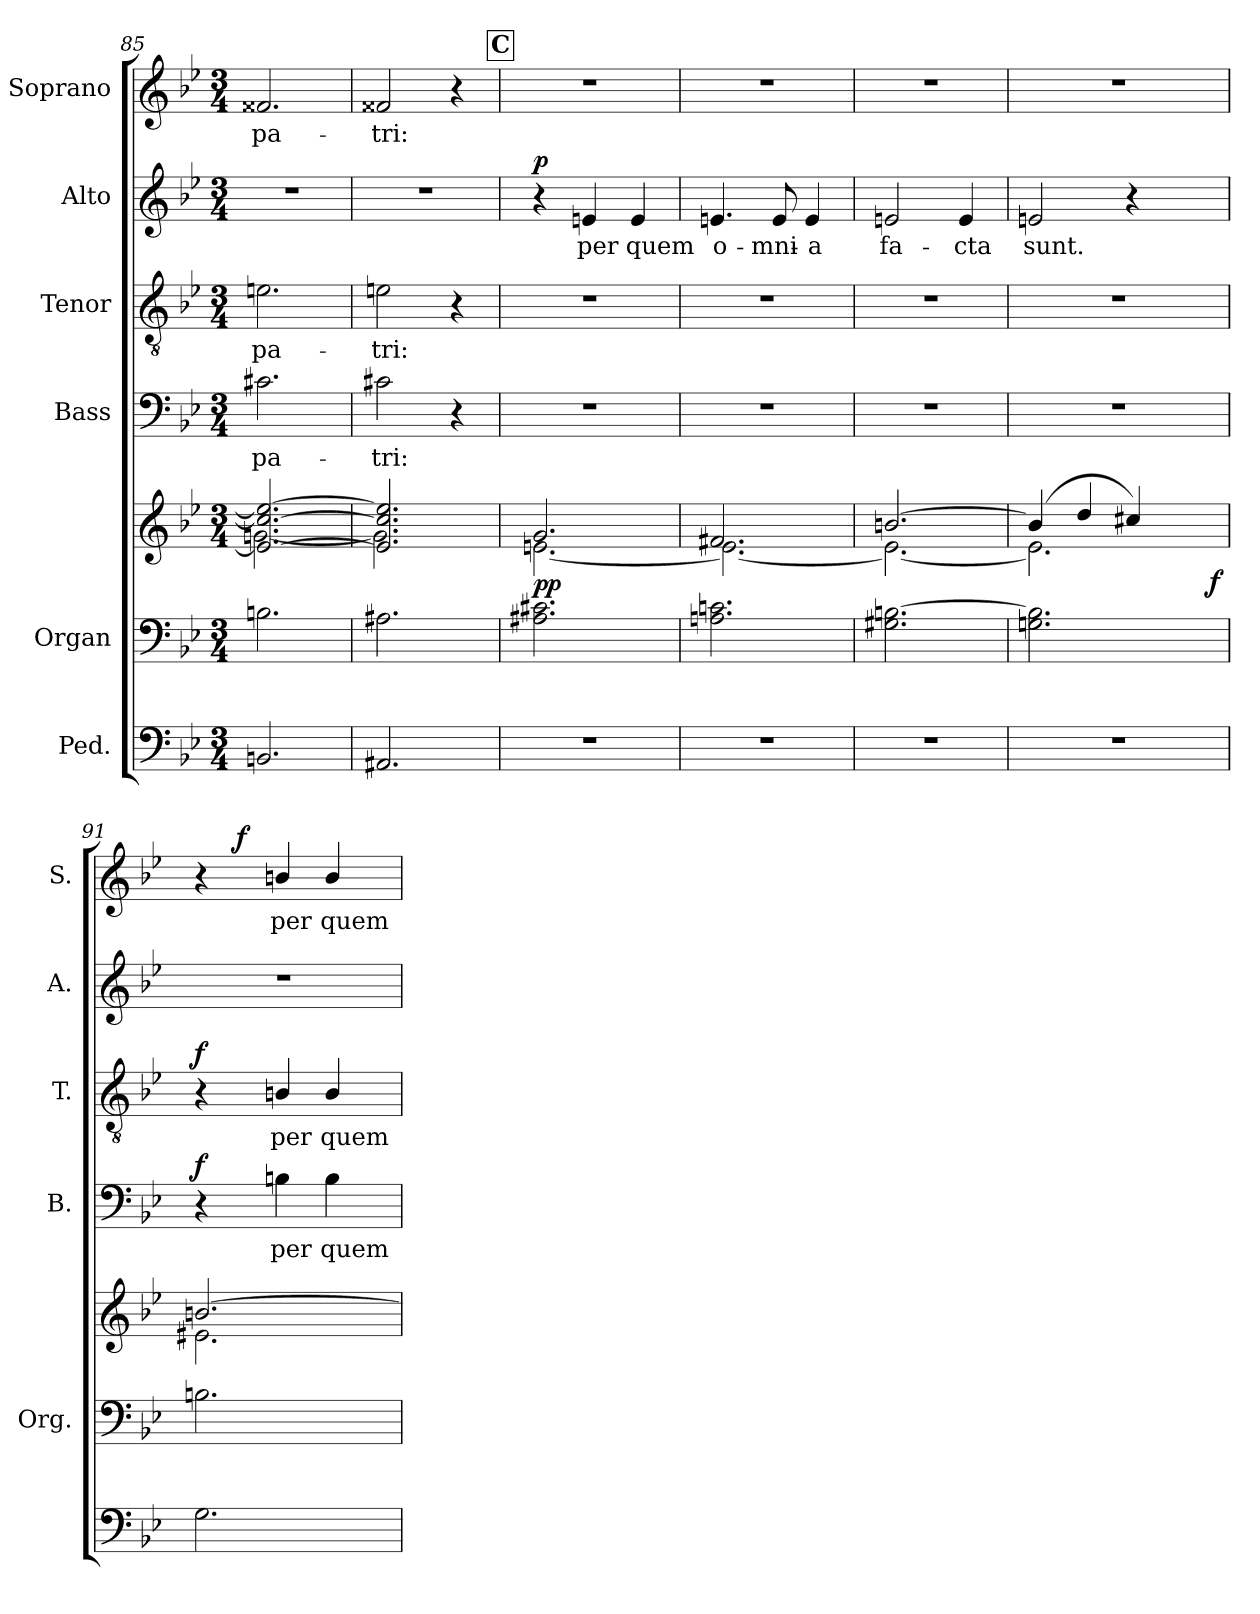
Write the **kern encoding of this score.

**kern	**kern	**kern	**dynam	**kern	**text	**dynam	**kern	**text	**dynam	**kern	**text	**dynam	**kern	**text	**dynam
*part6	*part5	*part5	*part5	*part4	*part4	*part4	*part3	*part3	*part3	*part2	*part2	*part2	*part1	*part1	*part1
*staff7	*staff6	*staff5	*staff5/6	*staff4	*staff4	*staff4	*staff3	*staff3	*staff3	*staff2	*staff2	*staff2	*staff1	*staff1	*staff1
*I"Ped.	*I"Organ	*	*	*I"Bass	*	*	*I"Tenor	*	*	*I"Alto	*	*	*I"Soprano	*	*
*	*I'Org.	*	*	*I'B.	*	*	*I'T.	*	*	*I'A.	*	*	*I'S.	*	*
*clefF4	*clefF4	*clefG2	*	*clefF4	*	*	*clefGv2	*	*	*clefG2	*	*	*clefG2	*	*
*	*	*	*	*	*	*	*ITrd7c12	*	*	*	*	*	*	*	*
*k[b-e-]	*k[b-e-]	*k[b-e-]	*	*k[b-e-]	*	*	*k[b-e-]	*	*	*k[b-e-]	*	*	*k[b-e-]	*	*
*B-:	*B-:	*B-:	*	*B-:	*	*	*B-:	*	*	*B-:	*	*	*B-:	*	*
*M3/4	*M3/4	*M3/4	*	*M3/4	*	*	*M3/4	*	*	*M3/4	*	*	*M3/4	*	*
=85	=85	=85	=85	=85	=85	=85	=85	=85	=85	=85	=85	=85	=85	=85	=85
*	*	*^	*	*	*	*	*	*	*	*	*	*	*	*	*
!	!	!	!	!	!	!LO:LY:b:color=#000000	!	!	!	!	!	!	!	!	!	!
!	!	!	!	!	!	!	!	!	!LO:LY:b:color=#000000	!	!LO:N:vis=1	!	!	!	!	!
!	!	!	!	!	!	!	!	!	!	!	!	!	!	!	!LO:LY:b:color=#000000	!
2.BBni/	2.Bni\	2.ei/_ 2.cc#i_ 2.eei_	[2.gni\	.	2.c#Xi\	pa-	.	2.Eni\	pa-	.	2.r	.	.	2.f##Xi/	pa-	.
=86	=86	=86	=86	=86	=86	=86	=86	=86	=86	=86	=86	=86	=86	=86	=86	=86
!	!	!	!	!	!	!LO:LY:b:color=#000000	!	!	!	!	!	!	!	!	!	!
!	!	!	!	!	!	!	!	!	!LO:LY:b:color=#000000	!	!LO:N:vis=1	!	!	!	!	!
!	!	!	!	!	!	!	!	!	!	!	!	!	!	!	!LO:LY:b:color=#000000	!
2.AA#Xi/	2.A#Xi\	2.ei/] 2.cc#i] 2.eei]	2.gi\]	.	2c#Xi\	-tri:	.	2Eni\	-tri:	.	2.r	.	.	2f##Xi/	-tri:	.
.	.	.	.	.	4r	.	.	4r	.	.	.	.	.	4r	.	.
!!LO:PB:g=z
!!LO:REH:place=s1:B:color=#000000:enc=box:fs=17.1408:t=C
=87	=87	=87	=87	=87	=87	=87	=87	=87	=87	=87	=87	=87	=87	=87	=87	=87
!LO:N:vis=1	!	!	!	!	!LO:N:vis=1	!	!	!LO:N:vis=1	!	!	!	!	!	!LO:N:vis=1	!	!
2.r	2.A#Xi\ 2.c#Xi	2.gi/	[2.eni\	pp	2.r	.	.	2.r	.	.	4r	.	p	2.r	.	.
!	!	!	!	!	!	!	!	!	!	!	!	!LO:LY:b:color=#000000	!	!	!	!
.	.	.	.	.	.	.	.	.	.	.	4eni/	per	.	.	.	.
!	!	!	!	!	!	!	!	!	!	!	!	!LO:LY:b:color=#000000	!	!	!	!
.	.	.	.	.	.	.	.	.	.	.	4ei/	quem	.	.	.	.
=88	=88	=88	=88	=88	=88	=88	=88	=88	=88	=88	=88	=88	=88	=88	=88	=88
!LO:N:vis=1	!	!	!	!	!LO:N:vis=1	!	!	!LO:N:vis=1	!	!	!	!	!	!	!	!
!	!	!	!	!	!	!	!	!	!	!	!	!LO:LY:b:color=#000000	!	!LO:N:vis=1	!	!
2.r	2.Ani\ 2.cni	2.f#Xi/	2.ei\_	.	2.r	.	.	2.r	.	.	4.eni/	o-	.	2.r	.	.
!	!	!	!	!	!	!	!	!	!	!	!	!LO:LY:b:color=#000000	!	!	!	!
.	.	.	.	.	.	.	.	.	.	.	8ei/	-mni-	.	.	.	.
!	!	!	!	!	!	!	!	!	!	!	!	!LO:LY:b:color=#000000	!	!	!	!
.	.	.	.	.	.	.	.	.	.	.	4ei/	-a	.	.	.	.
=89	=89	=89	=89	=89	=89	=89	=89	=89	=89	=89	=89	=89	=89	=89	=89	=89
!LO:N:vis=1	!	!	!	!	!LO:N:vis=1	!	!	!LO:N:vis=1	!	!	!	!	!	!	!	!
!	!	!	!	!	!	!	!	!	!	!	!	!LO:LY:b:color=#000000	!	!LO:N:vis=1	!	!
2.r	2.G#Xi\ [2.Bni	[2.bni/	2.ei\_	.	2.r	.	.	2.r	.	.	2eni/	fa-	.	2.r	.	.
!	!	!	!	!	!	!	!	!	!	!	!	!LO:LY:b:color=#000000	!	!	!	!
.	.	.	.	.	.	.	.	.	.	.	4ei/	-cta	.	.	.	.
=90	=90	=90	=90	=90	=90	=90	=90	=90	=90	=90	=90	=90	=90	=90	=90	=90
!LO:N:vis=1	!	!	!	!	!LO:N:vis=1	!	!	!LO:N:vis=1	!	!	!	!	!	!	!	!
!	!	!	!	!	!	!	!	!	!	!	!	!LO:LY:b:color=#000000	!	!LO:N:vis=1	!	!
*	*^	*	*	*	*	*	*	*	*	*	*	*	*	*	*	*
2.r	2.Gni\ 2.Bi]	2ryy	(4bi/]	2.ei\]	.	2.r	.	.	2.r	.	.	2eni/	sunt.	.	2.r	.	.
.	.	.	4ddi/	.	.	.	.	.	.	.	.	.	.	.	.	.	.
.	.	8ryy	4cc#Xi/)	.	.	.	.	.	.	.	.	4r	.	.	.	.	.
.	.	16ryy	.	.	.	.	.	.	.	.	.	.	.	.	.	.	.
.	.	32ryy	.	.	.	.	.	.	.	.	.	.	.	.	.	.	.
.	.	64ryy	.	.	.	.	.	.	.	.	.	.	.	.	.	.	.
.	.	128...ryy	.	.	.	.	.	.	.	.	.	.	.	.	.	.	.
.	.	1024ryy	.	.	f	.	.	.	.	.	.	.	.	.	.	.	.
=91	=91	=91	=91	=91	=91	=91	=91	=91	=91	=91	=91	=91	=91	=91	=91	=91	=91
!	!	!	!	!	!	!	!	!	!	!	!	!LO:N:vis=1	!	!	!	!	!
*	*v	*v	*	*	*	*	*	*	*	*	*	*	*	*	*^	*	*
2.Gi\	2.Bni\	[2.bni/	2.e#Xi\	.	4r	.	f	4r	.	f	2.r	.	.	4r	16ryy	.	.
.	.	.	.	.	.	.	.	.	.	.	.	.	.	.	64ryy	.	.
.	.	.	.	.	.	.	.	.	.	.	.	.	.	.	128ryy	.	.
.	.	.	.	.	.	.	.	.	.	.	.	.	.	.	256ryy	.	.
.	.	.	.	.	.	.	.	.	.	.	.	.	.	.	1024ryy	.	.
.	.	.	.	.	.	.	.	.	.	.	.	.	.	.	2ryy	.	f
!	!	!	!	!	!	!LO:LY:b:color=#000000	!	!	!	!	!	!	!	!	!	!	!
!	!	!	!	!	!	!	!	!	!LO:LY:b:color=#000000	!	!	!	!	!	!	!	!
!	!	!	!	!	!	!	!	!	!	!	!	!	!	!	!	!LO:LY:b:color=#000000	!
.	.	.	.	.	4Bni\	per	.	4BBni/	per	.	.	.	.	4bni/	.	per	.
!	!	!	!	!	!	!LO:LY:b:color=#000000	!	!	!	!	!	!	!	!	!	!	!
!	!	!	!	!	!	!	!	!	!LO:LY:b:color=#000000	!	!	!	!	!	!	!	!
!	!	!	!	!	!	!	!	!	!	!	!	!	!	!	!	!LO:LY:b:color=#000000	!
.	.	.	.	.	4Bi\	quem	.	4BBi/	quem	.	.	.	.	4bi/	.	quem	.
.	.	.	.	.	.	.	.	.	.	.	.	.	.	.	8ryy	.	.
.	.	.	.	.	.	.	.	.	.	.	.	.	.	.	32ryy	.	.
.	.	.	.	.	.	.	.	.	.	.	.	.	.	.	512.ryy	.	.
*	*	*v	*v	*	*	*	*	*	*	*	*	*	*	*v	*v	*	*
=	=	=	=	=	=	=	=	=	=	=	=	=	=	=	=
*-	*-	*-	*-	*-	*-	*-	*-	*-	*-	*-	*-	*-	*-	*-	*-
